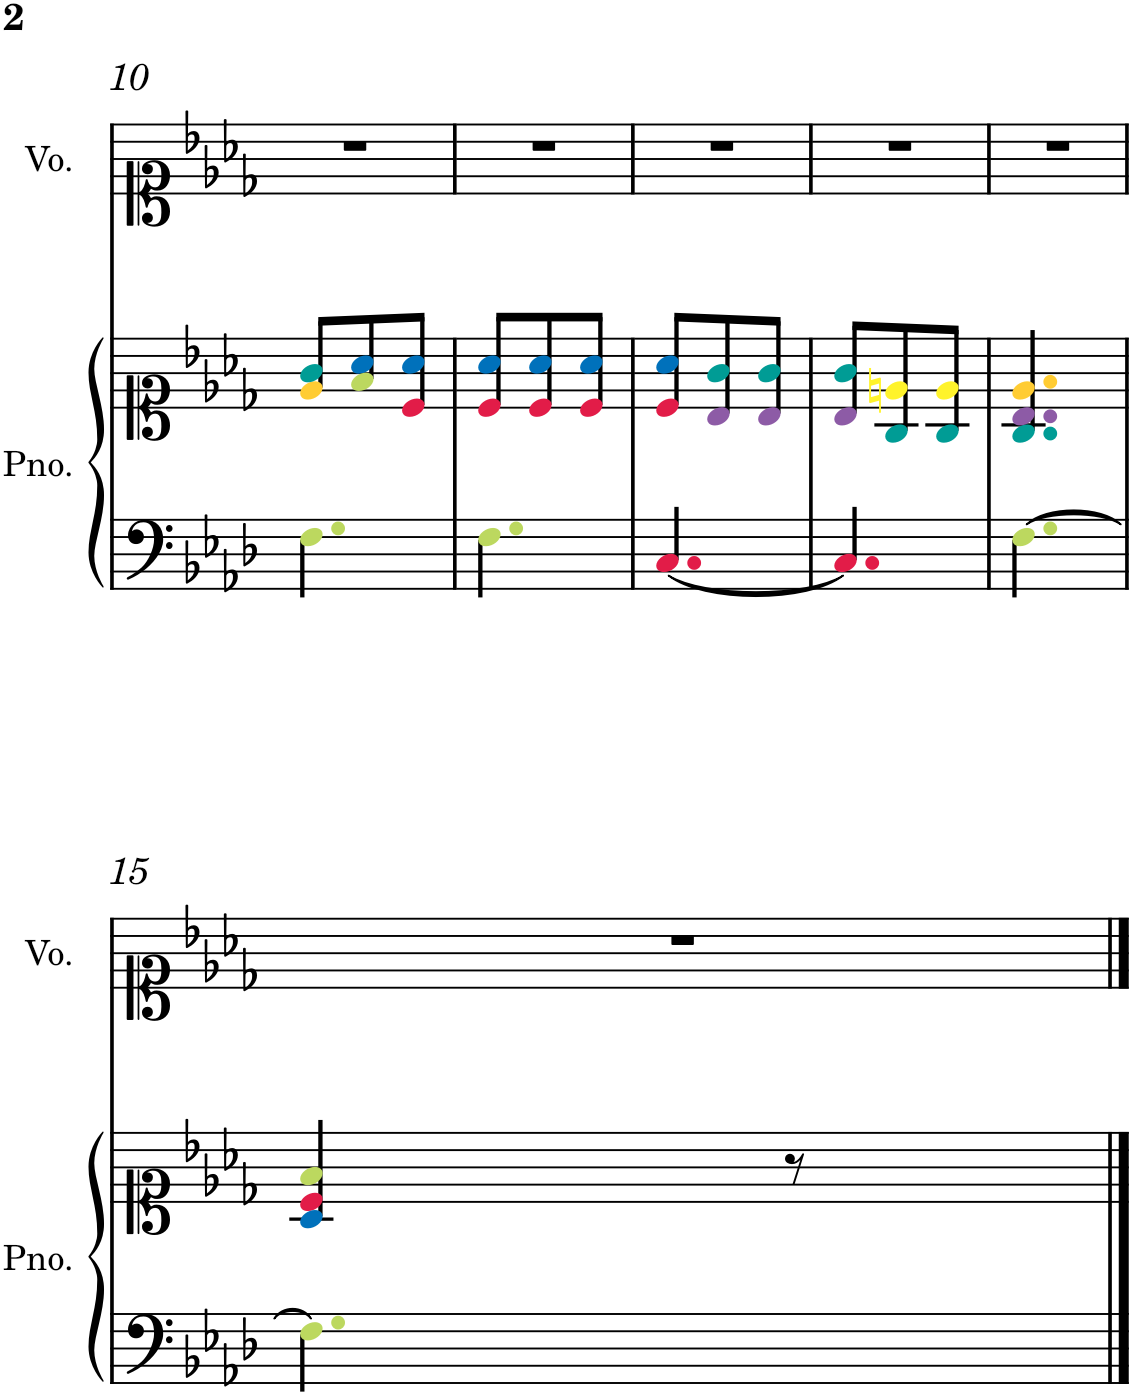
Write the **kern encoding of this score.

**kern	**kern	**kern
*part2	*part2	*part1
*staff3	*staff2	*staff1
*I"Piano	*	*I"Voice
*I'Pno.	*	*I'Vo.
!!LO:PB:g=z
*clefF4	*clefC1	*clefC1
*k[b-e-a-d-]	*k[b-e-a-d-]	*k[b-e-a-d-]
*M3/8	*M3/8	*M3/8
=10	=10	=10
4.Fi\	8e-j/ 8gZ/L	4.r
.	8fi/ 8a-V/	.
.	8cN/ 8a-V/J	.
=11	=11	=11
4.Fi\	8cN/ 8a-V/L	4.r
.	8cN/ 8a-V/	.
.	8cN/ 8a-V/J	.
=12	=12	=12
[4.CN/	8cN/ 8a-V/L	4.r
.	8B-l/ 8gZ/	.
.	8B-l/ 8gZ/J	.
=13	=13	=13
4.CN/]	8B-l/ 8gZ/L	4.r
.	8GZ/ 8en!/	.
.	8GZ/ 8e!/J	.
=14	=14	=14
[4.Fi\	4.GZ/ 4.B-l/ 4.e-j/	4.r
!!LO:LB:g=z
=15	=15	=15
4.Fi\]	4A-V/ 4cN/ 4fi/	4.r
.	8r	.
==	==	==
*-	*-	*-
